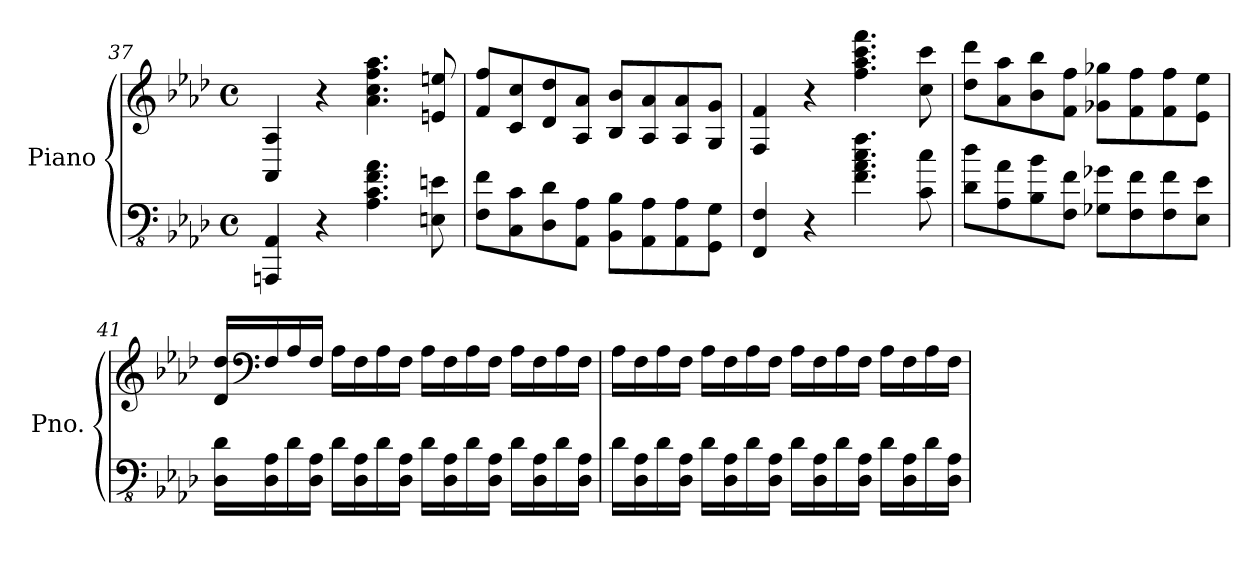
**kern	**kern
*part1	*part1
*staff2	*staff1
*I"Piano	*
*I'Pno.	*
!!LO:LB:g=z
*clefFv4	*clefG2
*k[b-e-a-d-]	*k[b-e-a-d-]
*M4/4	*M4/4
*met(c)	*met(c)
=37	=37
4AAAAn/ 4AAA-/	4AA-/ 4A-/
4r	4r
4.AA-\ 4.C\ 4.F\ 4.A-\	4.a-\ 4.cc\ 4.ff\ 4.aa-\
8EEn\ 8En\	8en/ 8een/
=38	=38
8FF\ 8F\L	8f/ 8ff/L
8CC\ 8C\	8c/ 8cc/
8DD-\ 8D-\	8d-/ 8dd-/
8AAA-\ 8AA-\J	8A-/ 8a-/J
8BBB-\ 8BB-\L	8B-/ 8b-/L
8AAA-\ 8AA-\	8A-/ 8a-/
8AAA-\ 8AA-\	8A-/ 8a-/
8GGG\ 8GG\J	8G/ 8g/J
=39	=39
4FFF/ 4FF/	4F/ 4f/
4r	4r
4.F\ 4.A-\ 4.c\ 4.f\	4.ff\ 4.aa-\ 4.ccc\ 4.fff\
8C\ 8c\	8cc\ 8ccc\
=40	=40
8D-\ 8d-\L	8dd-\ 8ddd-\L
8AA-\ 8A-\	8a-\ 8aa-\
8BB-\ 8B-\	8b-\ 8bb-\
8FF\ 8F\J	8f\ 8ff\J
8GG-X\ 8G-X\L	8g-X\ 8gg-X\L
8FF\ 8F\	8f\ 8ff\
8FF\ 8F\	8f\ 8ff\
8EE-\ 8E-\J	8e-\ 8ee-\J
=41	=41
16DD-\ 16D-\LL	16d-/ 16dd-/LL
*	*clefF4
16DD-\ 16AA-\	16F/
16D-\	16A-/
16DD-\ 16AA-\JJ	16F/JJ
16D-\LL	16A-\LL
16DD-\ 16AA-\	16F\
16D-\	16A-\
16DD-\ 16AA-\JJ	16F\JJ
16D-\LL	16A-\LL
16DD-\ 16AA-\	16F\
16D-\	16A-\
16DD-\ 16AA-\JJ	16F\JJ
16D-\LL	16A-\LL
16DD-\ 16AA-\	16F\
16D-\	16A-\
16DD-\ 16AA-\JJ	16F\JJ
!!LO:LB:g=z
=42	=42
16D-\LL	16A-\LL
16DD-\ 16AA-\	16F\
16D-\	16A-\
16DD-\ 16AA-\JJ	16F\JJ
16D-\LL	16A-\LL
16DD-\ 16AA-\	16F\
16D-\	16A-\
16DD-\ 16AA-\JJ	16F\JJ
16D-\LL	16A-\LL
16DD-\ 16AA-\	16F\
16D-\	16A-\
16DD-\ 16AA-\JJ	16F\JJ
16D-\LL	16A-\LL
16DD-\ 16AA-\	16F\
16D-\	16A-\
16DD-\ 16AA-\JJ	16F\JJ
=	=
*-	*-
